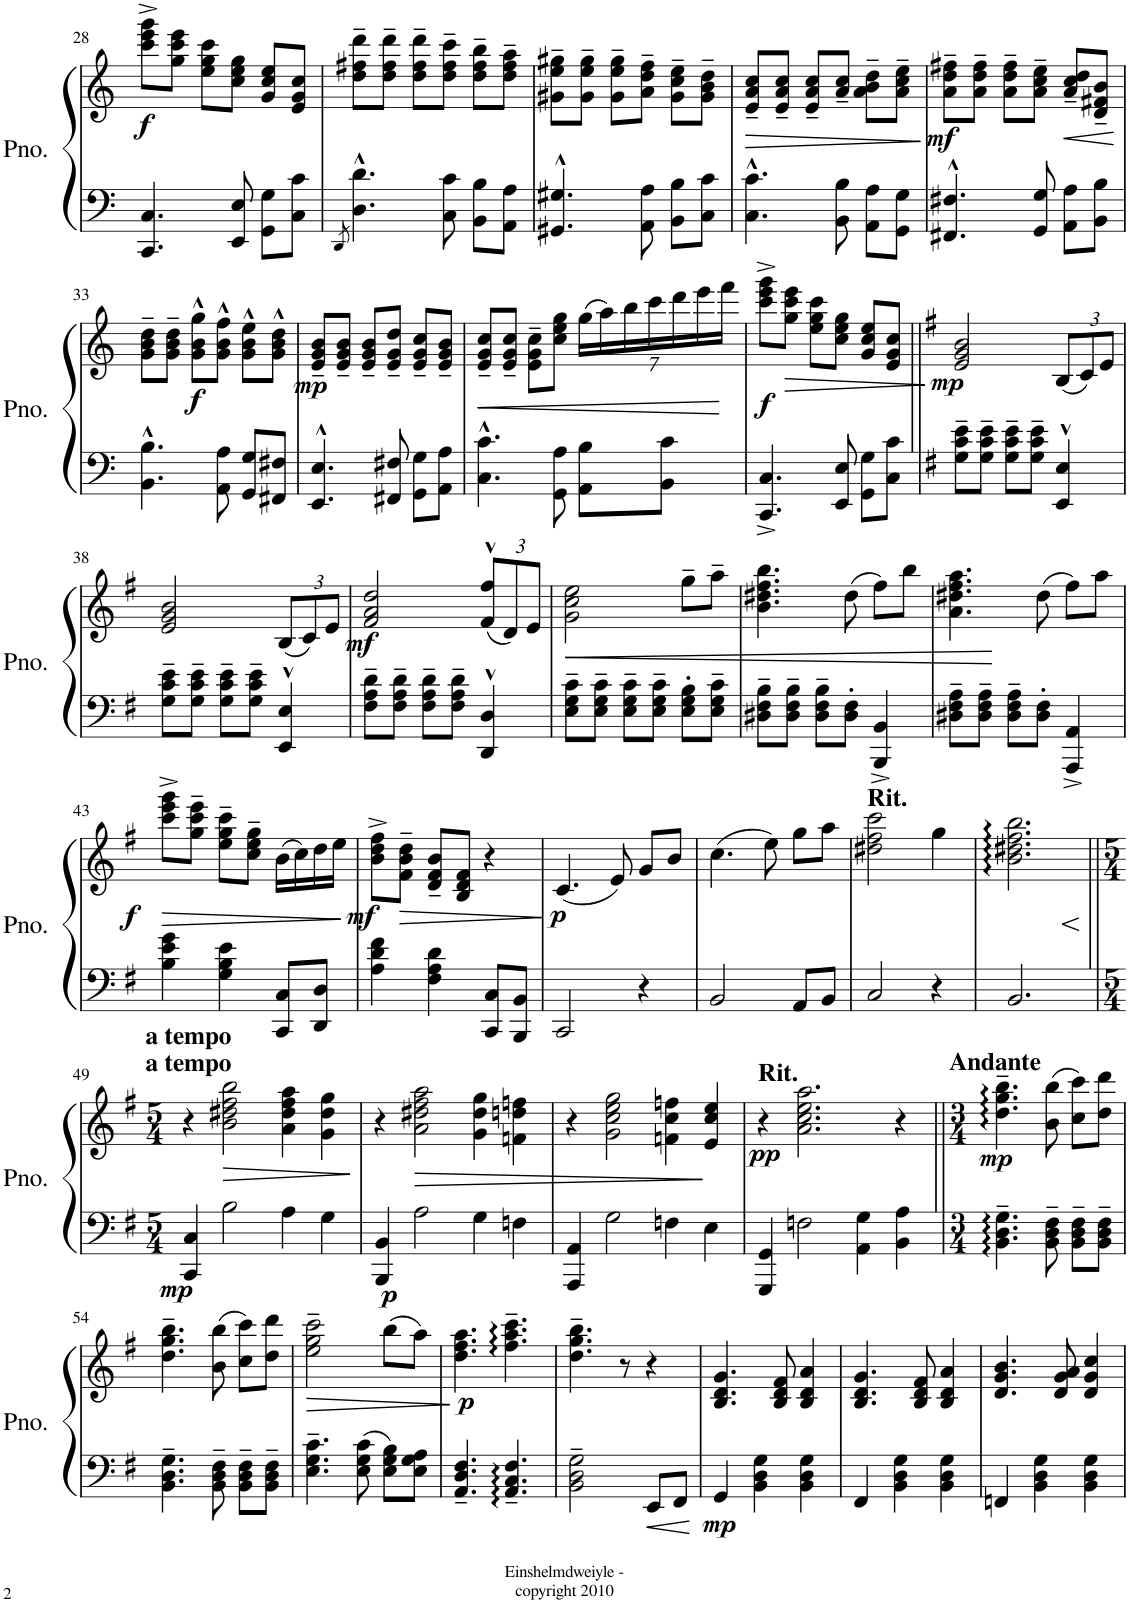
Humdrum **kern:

**kern	**kern	**dynam
*part1	*part1	*part1
*staff2	*staff1	*staff1/2
*I"Piano	*	*
*I'Pno.	*	*
!!LO:PB:g=z
*clefF4	*clefG2	*
*k[]	*k[]	*
*M3/4	*M3/4	*
=28	=28	=28
!	!	!LO:DY:b
4.CC/ 4.C/	8ccc\^ 8eee\^ 8ggg\^L	f
.	8gg\ 8ccc\ 8eee\J	.
.	8ee\ 8gg\ 8ccc\L	.
8EE/ 8E/	8cc\ 8ee\ 8gg\J	.
8GG\ 8G\L	8g/ 8cc/ 8ee/L	.
8C\ 8c\J	8e/ 8g/ 8cc/J	.
=29	=29	=29
8qDD/	.	.
4.D\^^ 4.d\^^	8dd\~ 8ff#X\~ 8ddd\~L	.
.	8dd\~ 8ff#\~ 8ddd\~J	.
.	8dd\~ 8ff#\~ 8ddd\~L	.
8C\ 8c\	8dd\~ 8ff#\~ 8ccc\~J	.
8BB\ 8B\L	8dd\~ 8ff#\~ 8bb\~L	.
8AA\ 8A\J	8dd\~ 8ff#\~ 8aa\~J	.
=30	=30	=30
4.GG#X/^^ 4.G#X/^^	8g#X\~ 8ee\~ 8gg#X\~L	.
.	8g#\~ 8ee\~ 8gg#\~J	.
.	8g#\~ 8ee\~ 8gg#\~L	.
8AA\ 8A\	8a\~ 8dd\~ 8ff\~J	.
8BB\ 8B\L	8g#\~ 8cc\~ 8ee\~L	.
8C\ 8c\J	8g#\~ 8b\~ 8dd\~J	.
=31	=31	=31
!	!	!LO:HP:b
4.C\^^ 4.c\^^	8e/~ 8a/~ 8cc/~L	>
.	8e/~ 8a/~ 8cc/~J	.
.	8e/~ 8a/~ 8cc/~L	.
8BB\ 8B\	8a/~ 8cc/~J	.
8AA\ 8A\L	8a\~ 8b\~ 8dd\~L	.
8GG\ 8G\J	8a\~ 8cc\~ 8ee\~J	.
.	.	]
=32	=32	=32
!	!	!LO:DY:b
4.FF#X/^^ 4.F#X/^^	8a\~ 8dd\~ 8ff#X\~L	mf
.	8a\~ 8dd\~ 8ff#\~J	.
.	8a\~ 8dd\~ 8ff#\~L	.
8GG/ 8G/	8a\~ 8cc\~ 8ee\~J	.
!	!	!LO:HP:b
8AA\ 8A\L	8a/~ 8cc/~ 8dd/~L	<
8BB\ 8B\J	8d/~ 8f#X/~ 8b/~J	.
.	.	[
!!LO:LB:g=z
=33	=33	=33
4.BB\^^ 4.B\^^	8g\~ 8b\~ 8dd\~L	.
.	8g\~ 8b\~ 8dd\~J	.
!	!	!LO:DY:b
.	8g\^^ 8b\^^ 8gg\^^L	f
8AA\ 8A\	8g\^^ 8b\^^ 8ff\^^J	.
8GG/ 8G/L	8g\^^ 8b\^^ 8ee\^^L	.
8FF#X/ 8F#X/J	8g\^^ 8b\^^ 8dd\^^J	.
=34	=34	=34
!	!	!LO:DY:b
4.EE/^^ 4.E/^^	8e/~ 8g/~ 8b/~L	mp
.	8e/~ 8g/~ 8b/~J	.
.	8e/~ 8g/~ 8b/~L	.
8FF#X/ 8F#X/	8e/~ 8g/~ 8dd/~J	.
8GG\ 8G\L	8e/~ 8g/~ 8cc/~L	.
8AA\ 8A\J	8e/~ 8g/~ 8b/~J	.
=35	=35	=35
!	!	!LO:HP:b
4.C\^^ 4.c\^^	8e/~ 8g/~ 8cc/~L	<
.	8e/~ 8g/~ 8cc/~J	.
.	8e\~ 8g\~ 8cc\~L	.
8GG\ 8A\	8cc\ 8ee\ 8gg\J	.
*	*Xbrackettup	*
8AA\ 8B\L	(28gg\LL	.
.	28aa\)	.
.	28bb\	.
.	28ccc\	.
8BB\ 8c\J	.	.
.	28ddd\	.
.	28eee\	.
.	28fff\JJ	.
.	.	[
=36	=36	=36
!	!	!LO:DY:b
4.CC/^ 4.C/^	8ccc\^ 8eee\^ 8ggg\^L	f
!	!	!LO:HP:b
.	8gg\ 8ccc\ 8eee\J	>
.	8ee\ 8gg\ 8ccc\L	.
8EE/ 8E/	8cc\ 8ee\ 8gg\J	.
8GG\ 8G\L	8g/ 8cc/ 8ee/L	.
8C\ 8c\J	8e/ 8g/ 8cc/J	.
.	.	]
=37||	=37||	=37||
*k[f#]	*k[f#]	*
!	!	!LO:DY:b
8G\~ 8c\~ 8e\~L	2e/ 2g/ 2b/	mp
8G\~ 8c\~ 8e\~J	.	.
8G\~ 8c\~ 8e\~L	.	.
8G\~ 8c\~ 8e\~J	.	.
4EE/^^ 4E/^^	(12B/L	.
.	12c/)	.
.	12e/J	.
8ryy	8ryy	.
!!LO:LB:g=z
=38	=38	=38
8G\~ 8c\~ 8e\~L	2e/ 2g/ 2b/	.
8G\~ 8c\~ 8e\~J	.	.
8G\~ 8c\~ 8e\~L	.	.
8G\~ 8c\~ 8e\~J	.	.
4EE/^^ 4E/^^	(12B/L	.
.	12c/)	.
.	12e/J	.
=39	=39	=39
!	!	!LO:DY:b
8F#\~ 8A\~ 8d\~L	2f#/ 2a/ 2dd/	mf
8F#\~ 8A\~ 8d\~J	.	.
8F#\~ 8A\~ 8d\~L	.	.
8F#\~ 8A\~ 8d\~J	.	.
4DD/^^ 4D/^^	(12f#/^^ 12ff#/^^L	.
.	12d/)	.
.	12e/J	.
=40	=40	=40
!	!	!LO:HP:b
8E\~ 8G\~ 8c\~L	2g\ 2cc\ 2ee\	<
8E\~ 8G\~ 8c\~J	.	.
8E\~ 8G\~ 8c\~L	.	.
8E\~ 8G\~ 8c\~J	.	.
8E\' 8G\' 8B\'L	8gg~\L	.
8E\~ 8G\~ 8c\~J	8aa~\J	.
.	.	[
=41	=41	=41
8D#X\~ 8F#\~ 8B\~L	4.b\ 4.dd#X\ 4.ff#\ 4.bb\	.
8D#\~ 8F#\~ 8B\~J	.	.
8D#\~ 8F#\~ 8B\~L	.	.
8D#\' 8F#\'J	(8dd#\	.
4BBB/^ 4BB/^	8ff#\L)	.
.	8bb\J	.
=42	=42	=42
8D#X\~ 8F#\~ 8A\~L	4.a\ 4.dd#X\ 4.ff#\ 4.aa\	.
8D#\~ 8F#\~ 8A\~J	.	.
8D#\~ 8F#\~ 8A\~L	.	.
8D#\' 8F#\'J	(8dd#\	.
4AAA/^ 4AA/^	8ff#\L)	.
.	8aa\J	.
!!LO:LB:g=z
=43	=43	=43
!	!	!LO:HP:b
!	!	!LO:DY:n=1:b
4B\ 4e\ 4g\	8ccc\^ 8eee\^ 8ggg\^L	> f
.	8gg\~ 8ccc\~ 8eee\~J	.
4G\ 4B\ 4e\	8ee\~ 8gg\~ 8ccc\~L	.
.	8cc\~ 8ee\~ 8gg\~J	.
8CC/ 8C/L	(16b\LL	.
.	16cc\)	.
8DD/ 8D/J	16dd\	.
.	16ee\JJ	.
.	.	]
=44	=44	=44
!	!	!LO:DY:b
4A\ 4d\ 4f#\	8b\^ 8dd\^ 8ff#\^L	mf
!	!	!LO:HP:b
.	8f#\~ 8b\~ 8dd\~J	>
4F#\ 4A\ 4d\	8d/~ 8f#/~ 8b/~L	.
.	8B/ 8d/ 8f#/J	.
8CC/ 8C/L	4r	.
8BBB/ 8BB/J	.	.
.	.	]
=45	=45	=45
!	!	!LO:DY:b
2CC/	(4.c/	p
.	8e/)	.
4r	8g/L	.
.	8b/J	.
=46	=46	=46
2BB/	(4.cc\	.
.	8ee\)	.
8AA/L	8gg\L	.
8BB/J	8aa\J	.
=47	=47	=47
!	!LO:TX:a:B:t=Rit.	!
2C/	2dd#X\ 2ff#\ 2ccc\	.
4r	4gg\	.
=48	=48	=48
!	!	!LO:HP:b=2
2.BB/	2.b\ 2.dd#X\ 2.ff#\ 2.bb\	<
!!LO:LB:g=z
=49||	=49||	=49||
*M5/4	*M5/4	*
!	!LO:TX:a:B:t=a tempo	!
!	!LO:TX:a:B:t=a tempo	!
!	!	!LO:DY:b=2
4CC/ 4C/	4r	mp
!	!	!LO:HP:b
2B\	2b\ 2dd#X\ 2ff#\ 2bb\	>
4A\	4a\ 4dd#\ 4ff#\ 4aa\	.
4G\	4g\ 4dd#\ 4gg\	.
.	.	[
=50	=50	=50
!	!	!LO:DY:b=2
4BBB/ 4BB/	4r	p
!	!	!LO:HP:b
2A\	2a\ 2dd#X\ 2ff#\ 2aa\	>
4G\	4g\ 4dd#\ 4gg\	.
4Fn\	4fn\ 4ddn\ 4ffn\	.
.	.	]
=51	=51	=51
4AAA/ 4AA/	4r	.
2G\	2g\ 2cc\ 2ee\ 2gg\	.
4Fn\	4fn\ 4cc\ 4ffn\	.
4E\	4e/ 4cc/ 4ee/	.
=52	=52	=52
!	!LO:TX:a:B:t=Rit.	!
!	!	!LO:DY:b
4GGG/ 4GG/	4r	pp
2Fn\	2.a\ 2.cc\ 2.ee\ 2.aa\	.
4AA\ 4G\	.	.
4BB\ 4A\	4r	.
=53||	=53||	=53||
*M3/4	*M3/4	*
!	!LO:TX:a:B:t=Andante	!
!	!	!LO:DY:b
4.BB\~ 4.D\~ 4.G\~	4.dd\~ 4.gg\~ 4.bb\~	mp
8BB\~ 8D\~ 8F#\~	(8b\ 8bb\	.
8BB\~ 8D\~ 8F#\~L	8cc\ 8ccc\L)	.
8BB\~ 8D\~ 8F#\~J	8dd\ 8ddd\J	.
!!LO:LB:g=z
=54	=54	=54
4.BB\~ 4.D\~ 4.G\~	4.dd\~ 4.gg\~ 4.bb\~	.
8BB\~ 8D\~ 8F#\~	(8b\ 8bb\	.
8BB\~ 8D\~ 8F#\~L	8cc\ 8ccc\L)	.
8BB\~ 8D\~ 8F#\~J	8dd\ 8ddd\J	.
=55	=55	=55
!	!	!LO:HP:b
4.E\~ 4.G\~ 4.c\~	2ee\~ 2gg\~ 2ccc\~	>
8E\ 8G\ 8c\	.	.
8E\ 8G\ 8B\L	(8bb\L	.
8E\ 8G\ 8A\J	8aa\J)	.
.	.	]
=56	=56	=56
!	!	!LO:DY:b
4.AA/~ 4.D/~ 4.F#/~	4.dd\ 4.ff#\ 4.aa\	p
4.AA/~ 4.C/~ 4.F#/~	4.ff#\~ 4.aa\~ 4.ccc\~	.
=57	=57	=57
2BB\~ 2D\~ 2G\~	4.dd\~ 4.gg\~ 4.bb\~	.
.	8r	.
8EE/L	4r	.
8FF#/J	.	.
.	.	]
=58	=58	=58
!	!	!LO:DY:b=2
4GG/	4.B/ 4.d/ 4.g/	mp
4BB\ 4D\ 4G\	.	.
.	8B/ 8d/ 8f#/	.
4BB\ 4D\ 4G\	4B/ 4d/ 4a/	.
=59	=59	=59
4FF#/	4.B/ 4.d/ 4.g/	.
4BB\ 4D\ 4G\	.	.
.	8B/ 8d/ 8f#/	.
4BB\ 4D\ 4G\	4B/ 4d/ 4a/	.
=60	=60	=60
4FFn/	4.d/ 4.g/ 4.b/	.
4BB\ 4D\ 4G\	.	.
.	8d/ 8g/ 8a/	.
4BB\ 4D\ 4G\	4d/ 4g/ 4cc/	.
=	=	=
*-	*-	*-
